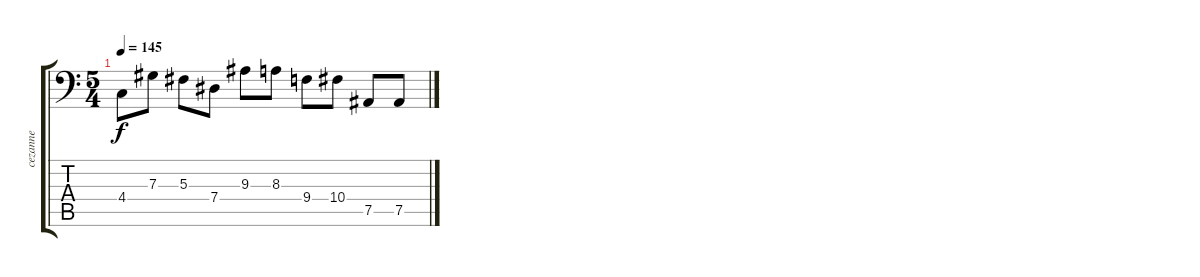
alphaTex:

\track ("cezanne" "cezanne") {instrument electricbassfinger}
\staff {score tabs}
\tuning (Bb2 Gb2 Db2 Ab1 Eb1 Bb0) {hide}
\ts (5 4)
\tempo 145
\clef f4
\ks c
4.4.8{dy f} 7.3.8 5.3.8 7.4.8 9.3.8 8.3.8 9.4.8 10.4.8 7.5.8 7.5.8
